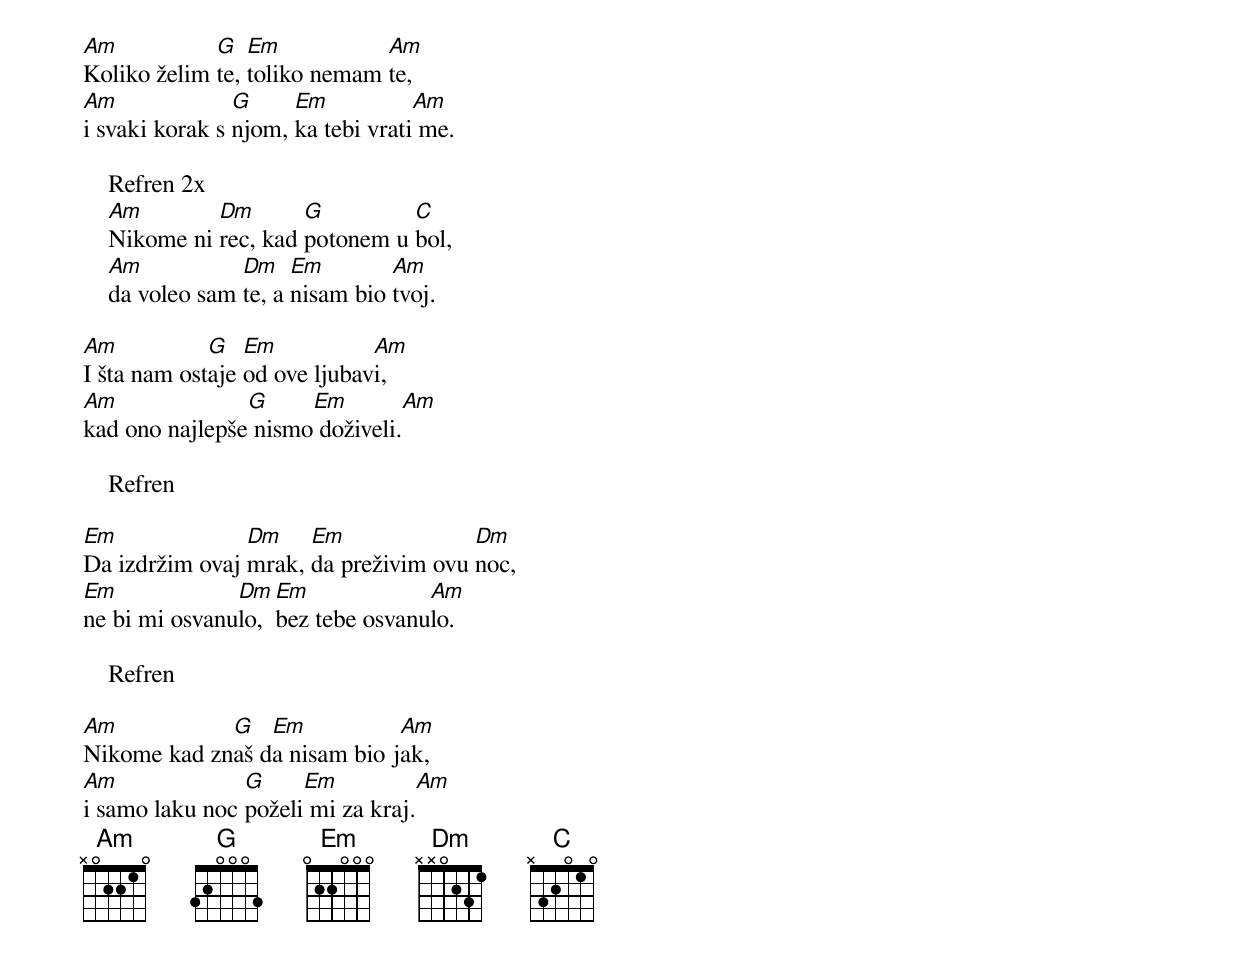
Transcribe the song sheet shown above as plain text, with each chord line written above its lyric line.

Am           G   Em           Am
Koliko želim te, toliko nemam te,
Am              G     Em           Am
i svaki korak s njom, ka tebi vrati me.

    Refren 2x
    Am        Dm       G         C
    Nikome ni rec, kad potonem u bol,
    Am           Dm    Em        Am
    da voleo sam te, a nisam bio tvoj.

Am           G   Em           Am
I šta nam ostaje od ove ljubavi,
Am              G     Em           Am
kad ono najlepše nismo doživeli.

    Refren

Em              Dm    Em              Dm
Da izdržim ovaj mrak, da preživim ovu noc,
Em             Dm  Em             Am
ne bi mi osvanulo, bez tebe osvanulo.

    Refren

Am           G   Em           Am
Nikome kad znaš da nisam bio jak,
Am              G     Em           Am
i samo laku noc poželi mi za kraj.
